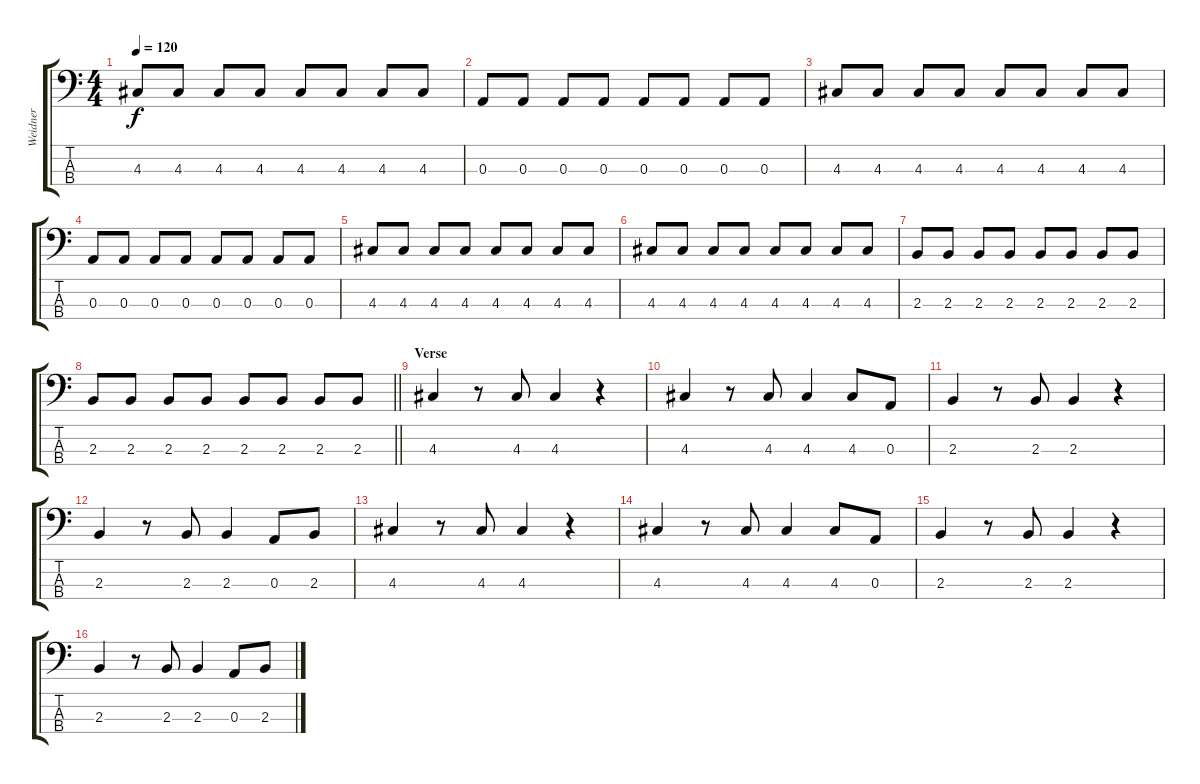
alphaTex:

\track ("Weidner" "Weidner") {instrument electricbassfinger}
\staff {score tabs}
\tuning (G2 D2 A1 E1) {hide}
\ts (4 4)
\tempo 120
\clef f4
\ks c
4.3.8{dy f} 4.3.8 4.3.8 4.3.8 4.3.8 4.3.8 4.3.8 4.3.8 |
0.3.8 0.3.8 0.3.8 0.3.8 0.3.8 0.3.8 0.3.8 0.3.8 |
4.3.8 4.3.8 4.3.8 4.3.8 4.3.8 4.3.8 4.3.8 4.3.8 |
0.3.8 0.3.8 0.3.8 0.3.8 0.3.8 0.3.8 0.3.8 0.3.8 |
4.3.8 4.3.8 4.3.8 4.3.8 4.3.8 4.3.8 4.3.8 4.3.8 |
4.3.8 4.3.8 4.3.8 4.3.8 4.3.8 4.3.8 4.3.8 4.3.8 |
2.3.8 2.3.8 2.3.8 2.3.8 2.3.8 2.3.8 2.3.8 2.3.8 |
\barLineRight lightlight
2.3.8 2.3.8 2.3.8 2.3.8 2.3.8 2.3.8 2.3.8 2.3.8 |
\section ("" "Verse")
4.3.4{instrument electricbassfinger} r.8 4.3.8 4.3.4 r.4 |
4.3.4 r.8 4.3.8 4.3.4 4.3.8 0.3.8 |
2.3.4 r.8 2.3.8 2.3.4 r.4 |
2.3.4 r.8 2.3.8 2.3.4 0.3.8 2.3.8 |
4.3.4 r.8 4.3.8 4.3.4 r.4 |
4.3.4 r.8 4.3.8 4.3.4 4.3.8 0.3.8 |
2.3.4 r.8 2.3.8 2.3.4 r.4 |
2.3.4 r.8 2.3.8 2.3.4 0.3.8 2.3.8
